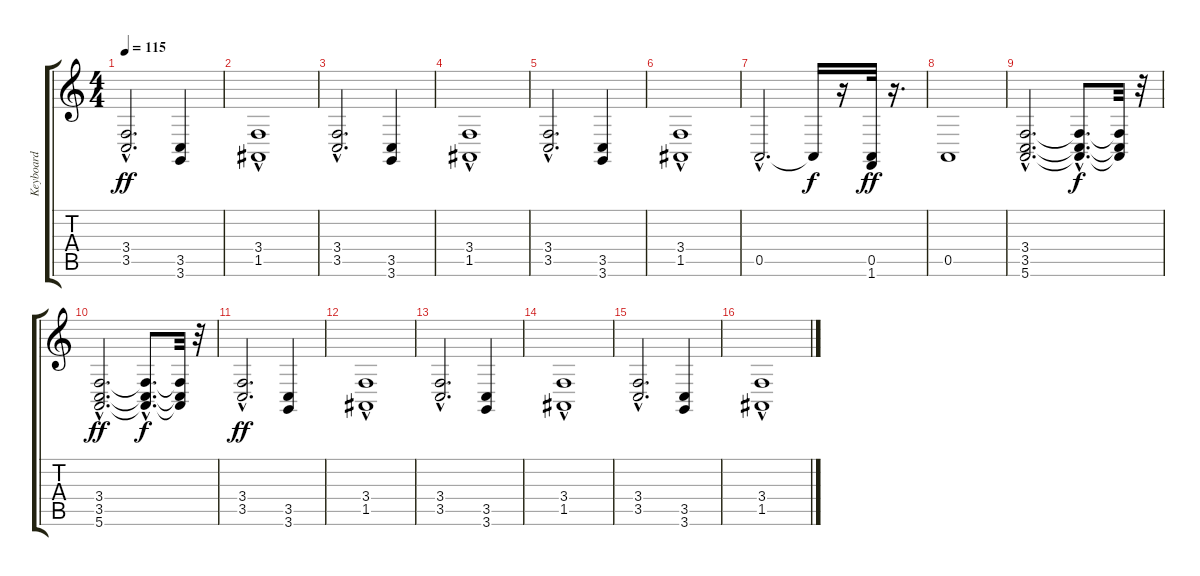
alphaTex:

\track ("Keyboard" "Keyboard") {instrument acousticgrandpiano}
\staff {score tabs}
\tuning (E4 B3 G3 D3 A2 E2) {hide}
\ts (4 4)
\tempo 115
\clef g2
\ks c
(3.4{hac} 3.5).2{d dy ff} (3.5 3.6).4 |
(3.4{hac} 1.5).1 |
(3.4{hac} 3.5).2{d} (3.5 3.6).4 |
(3.4{hac} 1.5).1 |
(3.4{hac} 3.5).2{d} (3.5 3.6).4 |
(3.4{hac} 1.5).1 |
0.5{hac}.2{d volume 10} 0.5{t}.16{dy f} r.16 (0.5 1.6).32{dy ff} r.16{d} |
0.5.1 |
(3.4{hac} 3.5{hac} 5.6{hac}).2{d} (3.4{hac t} 3.5{hac t} 5.6{hac t}).8{d dy f} (3.4{t} 3.5{t} 5.6{t}).32 r.32 |
(3.4{hac} 3.5{hac} 5.6{hac}).2{d dy ff volume 14} (3.4{hac t} 3.5{hac t} 5.6{hac t}).8{d dy f} (3.4{t} 3.5{t} 5.6{t}).32 r.32 |
(3.4{hac} 3.5).2{d dy ff} (3.5 3.6).4 |
(3.4{hac} 1.5).1 |
(3.4{hac} 3.5).2{d} (3.5 3.6).4 |
(3.4{hac} 1.5).1 |
(3.4{hac} 3.5).2{d} (3.5 3.6).4 |
(3.4{hac} 1.5).1
